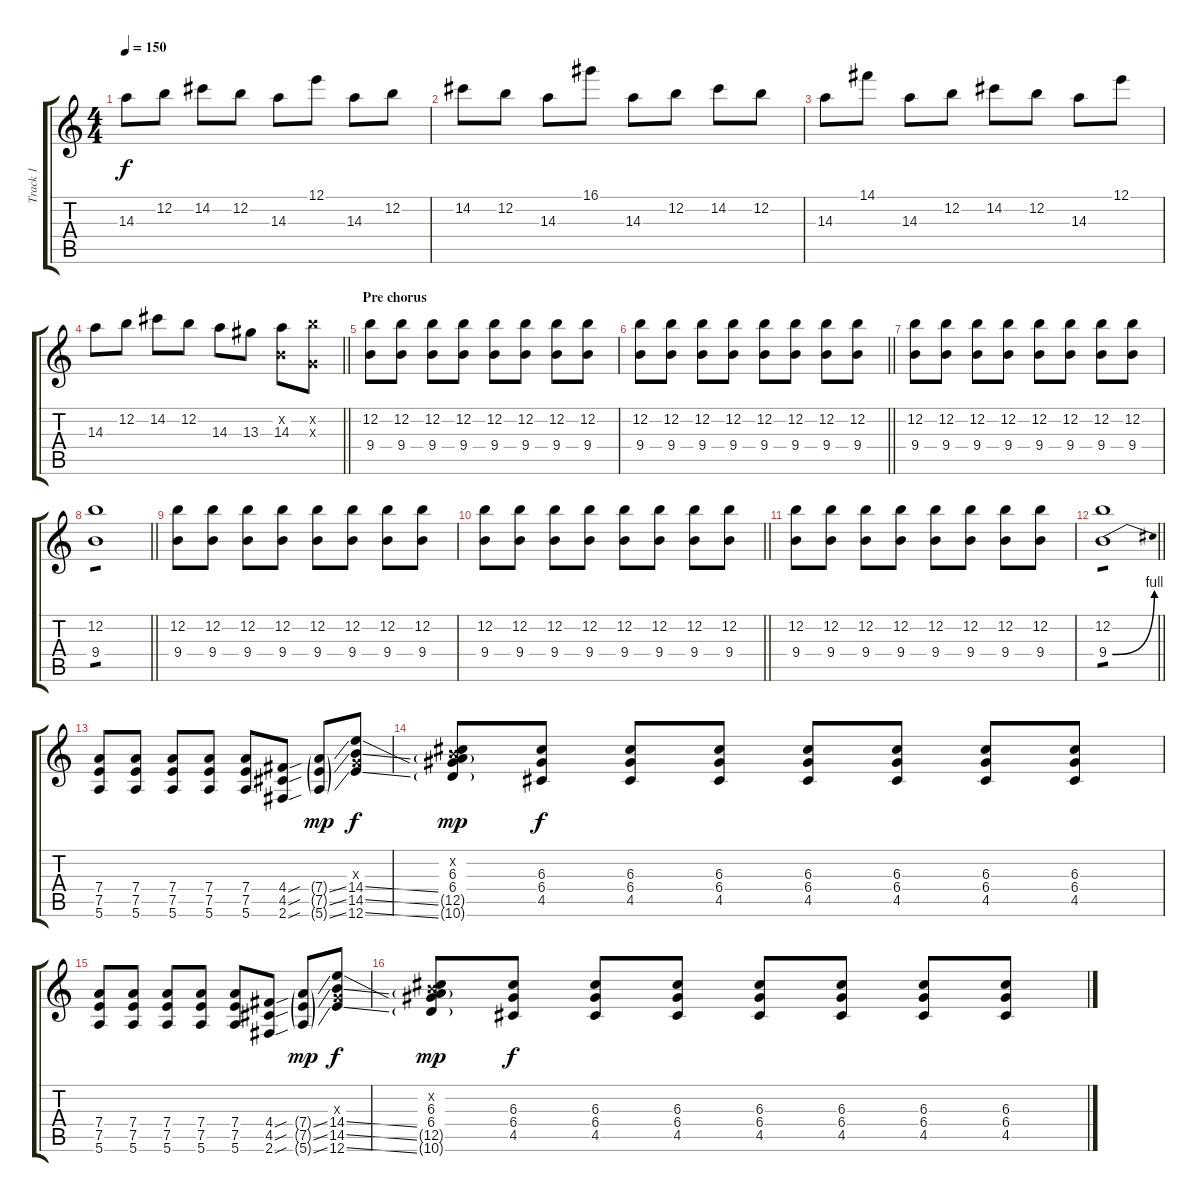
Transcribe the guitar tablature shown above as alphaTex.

\track ("Track 1" "Track 1") {instrument overdrivenguitar}
\staff {score tabs}
\tuning (E4 B3 G3 D3 A2 E2) {hide}
\ts (4 4)
\tempo 150
\clef g2
\ks c
14.3.8{dy f} 12.2.8 14.2.8 12.2.8 14.3.8 12.1.8 14.3.8 12.2.8 |
14.2.8 12.2.8 14.3.8 16.1.8 14.3.8 12.2.8 14.2.8 12.2.8 |
14.3.8 14.1.8 14.3.8 12.2.8 14.2.8 12.2.8 14.3.8 12.1.8 |
\barLineRight lightlight
14.3.8 12.2.8 14.2.8 12.2.8 14.3.8 13.3.8 (0.2{x} 14.3).8 (12.2{x} 0.3{x}).8 |
\section ("" "Pre chorus")
(12.2 9.4).8 (12.2 9.4).8 (12.2 9.4).8 (12.2 9.4).8 (12.2 9.4).8 (12.2 9.4).8 (12.2 9.4).8 (12.2 9.4).8 |
\barLineRight lightlight
(12.2 9.4).8 (12.2 9.4).8 (12.2 9.4).8 (12.2 9.4).8 (12.2 9.4).8 (12.2 9.4).8 (12.2 9.4).8 (12.2 9.4).8 |
(12.2 9.4).8 (12.2 9.4).8 (12.2 9.4).8 (12.2 9.4).8 (12.2 9.4).8 (12.2 9.4).8 (12.2 9.4).8 (12.2 9.4).8 |
\barLineRight lightlight
(12.2 9.4).1{tp 1} |
(12.2 9.4).8 (12.2 9.4).8 (12.2 9.4).8 (12.2 9.4).8 (12.2 9.4).8 (12.2 9.4).8 (12.2 9.4).8 (12.2 9.4).8 |
\barLineRight lightlight
(12.2 9.4).8 (12.2 9.4).8 (12.2 9.4).8 (12.2 9.4).8 (12.2 9.4).8 (12.2 9.4).8 (12.2 9.4).8 (12.2 9.4).8 |
(12.2 9.4).8 (12.2 9.4).8 (12.2 9.4).8 (12.2 9.4).8 (12.2 9.4).8 (12.2 9.4).8 (12.2 9.4).8 (12.2 9.4).8 |
\barLineRight lightlight
(12.2 9.4{be (bend 0 0 60 4)}).1{tp 1} |
(7.4 7.5 5.6).8 (7.4 7.5 5.6).8 (7.4 7.5 5.6).8 (7.4 7.5 5.6).8 (7.4 7.5 5.6).8 (4.4{sou} 4.5{sou} 2.6{sou}).8 (7.4{ss g} 7.5{ss g} 5.6{ss g}).8{dy mp} (0.3{x} 14.4{ss} 14.5{ss} 12.6{ss}).8{dy f} |
(0.2{x} 6.3 6.4 12.5{g} 10.6{g}).8{dy mp} (6.3 6.4 4.5).8{dy f} (6.3 6.4 4.5).8 (6.3 6.4 4.5).8 (6.3 6.4 4.5).8 (6.3 6.4 4.5).8 (6.3 6.4 4.5).8 (6.3 6.4 4.5).8 |
(7.4 7.5 5.6).8 (7.4 7.5 5.6).8 (7.4 7.5 5.6).8 (7.4 7.5 5.6).8 (7.4 7.5 5.6).8 (4.4{sou} 4.5{sou} 2.6{sou}).8 (7.4{ss g} 7.5{ss g} 5.6{ss g}).8{dy mp} (0.3{x} 14.4{ss} 14.5{ss} 12.6{ss}).8{dy f} |
(0.2{x} 6.3 6.4 12.5{g} 10.6{g}).8{dy mp} (6.3 6.4 4.5).8{dy f} (6.3 6.4 4.5).8 (6.3 6.4 4.5).8 (6.3 6.4 4.5).8 (6.3 6.4 4.5).8 (6.3 6.4 4.5).8 (6.3 6.4 4.5).8
